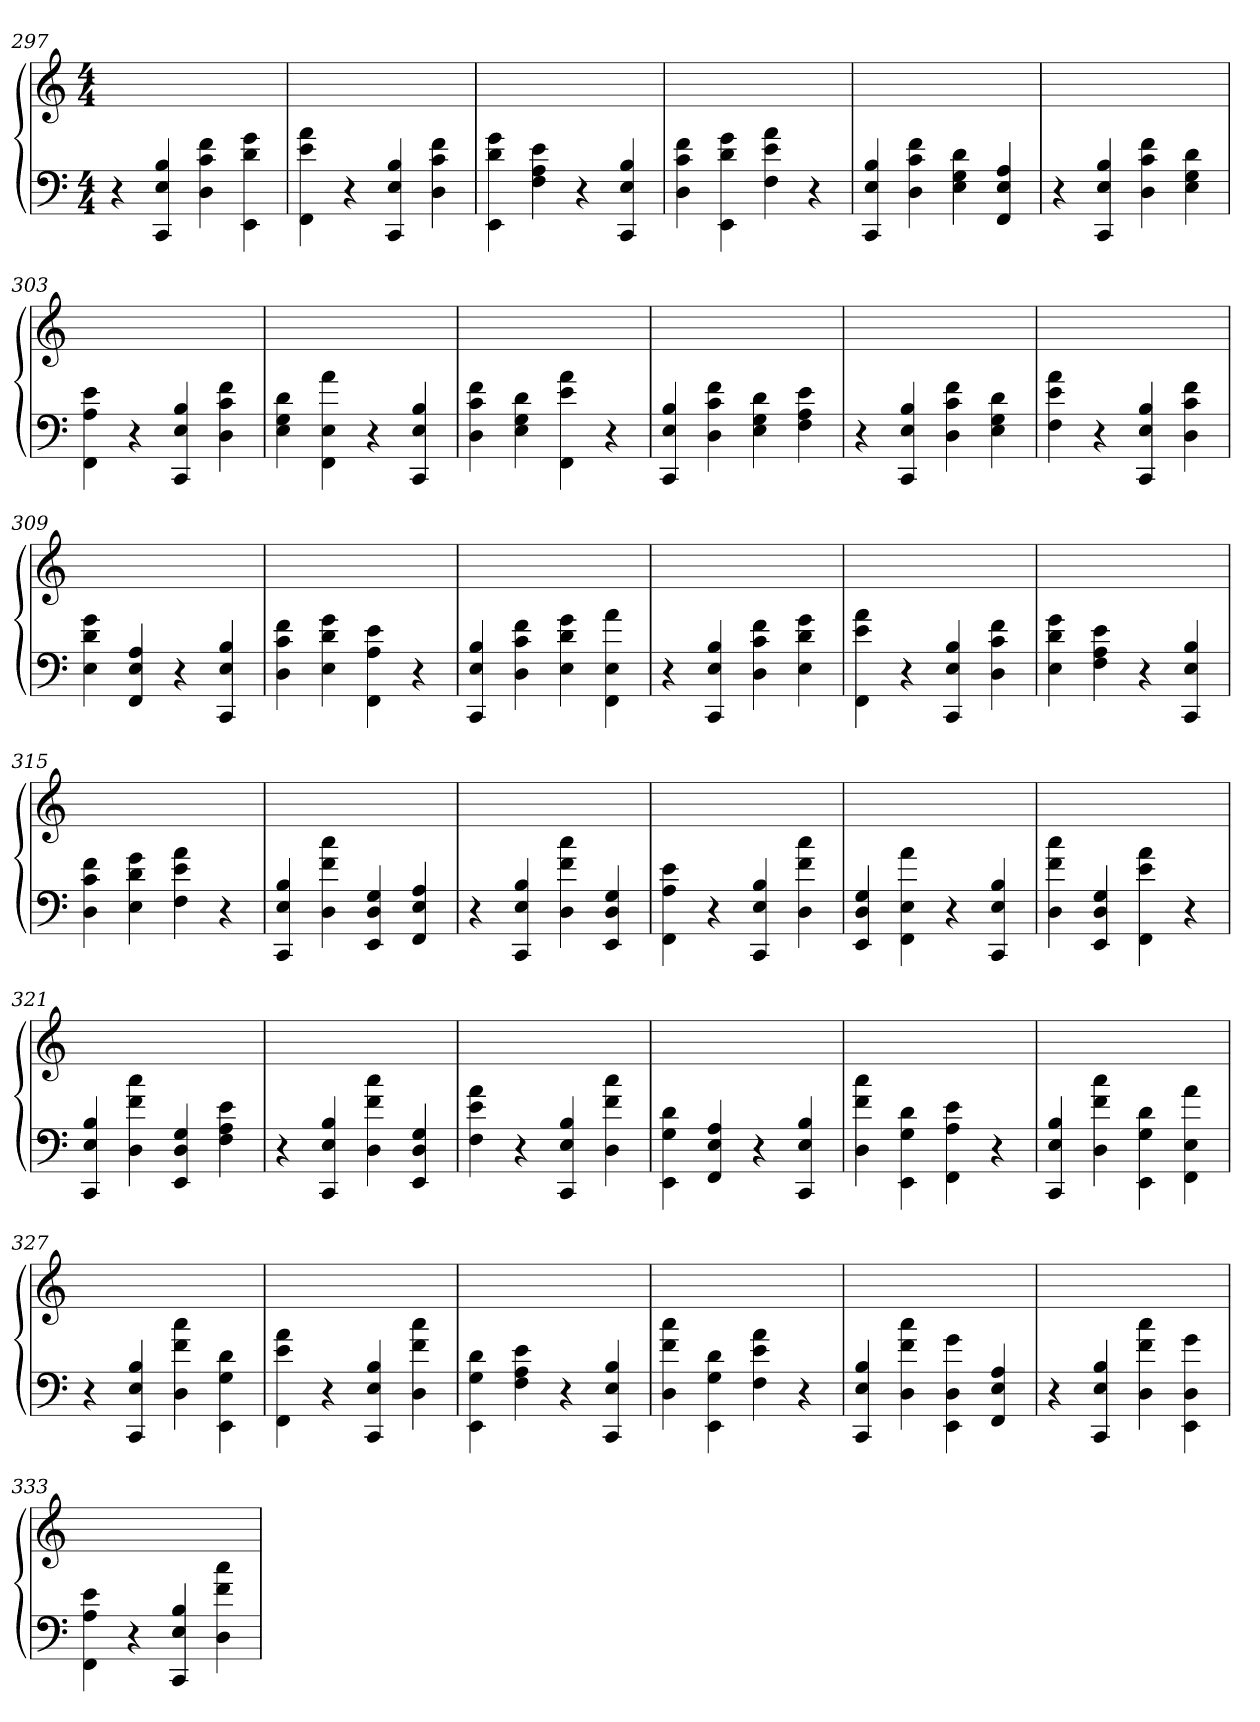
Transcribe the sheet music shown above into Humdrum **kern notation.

**kern	**kern
*part2	*part1
*staff2	*staff1
*clefF4	*clefG2
*k[]	*k[]
*C:	*C:
*M4/4	*M4/4
=297	=297
4r	1ryy
4CC 4E 4B	.
4D 4c 4f	.
4EE 4d 4g	.
=298	=298
4FF 4e 4a	1ryy
4r	.
4CC 4E 4B	.
4D 4c 4f	.
=299	=299
4EE 4d 4g	1ryy
4F 4A 4e	.
4r	.
4CC 4E 4B	.
=300	=300
4D 4c 4f	1ryy
4EE 4d 4g	.
4F 4e 4a	.
4r	.
=301	=301
4CC 4E 4B	1ryy
4D 4c 4f	.
4E 4G 4d	.
4FF 4E 4A	.
=302	=302
4r	1ryy
4CC 4E 4B	.
4D 4c 4f	.
4E 4G 4d	.
=303	=303
4FF 4A 4e	1ryy
4r	.
4CC 4E 4B	.
4D 4c 4f	.
=304	=304
4E 4G 4d	1ryy
4FF 4E 4a	.
4r	.
4CC 4E 4B	.
=305	=305
4D 4c 4f	1ryy
4E 4G 4d	.
4FF 4e 4a	.
4r	.
=306	=306
4CC 4E 4B	1ryy
4D 4c 4f	.
4E 4G 4d	.
4F 4A 4e	.
=307	=307
4r	1ryy
4CC 4E 4B	.
4D 4c 4f	.
4E 4G 4d	.
=308	=308
4F 4e 4a	1ryy
4r	.
4CC 4E 4B	.
4D 4c 4f	.
=309	=309
4E 4d 4g	1ryy
4FF 4E 4A	.
4r	.
4CC 4E 4B	.
=310	=310
4D 4c 4f	1ryy
4E 4d 4g	.
4FF 4A 4e	.
4r	.
=311	=311
4CC 4E 4B	1ryy
4D 4c 4f	.
4E 4d 4g	.
4FF 4E 4a	.
=312	=312
4r	1ryy
4CC 4E 4B	.
4D 4c 4f	.
4E 4d 4g	.
=313	=313
4FF 4e 4a	1ryy
4r	.
4CC 4E 4B	.
4D 4c 4f	.
=314	=314
4E 4d 4g	1ryy
4F 4A 4e	.
4r	.
4CC 4E 4B	.
=315	=315
4D 4c 4f	1ryy
4E 4d 4g	.
4F 4e 4a	.
4r	.
=316	=316
4CC 4E 4B	1ryy
4D 4f 4cc	.
4EE 4D 4G	.
4FF 4E 4A	.
=317	=317
4r	1ryy
4CC 4E 4B	.
4D 4f 4cc	.
4EE 4D 4G	.
=318	=318
4FF 4A 4e	1ryy
4r	.
4CC 4E 4B	.
4D 4f 4cc	.
=319	=319
4EE 4D 4G	1ryy
4FF 4E 4a	.
4r	.
4CC 4E 4B	.
=320	=320
4D 4f 4cc	1ryy
4EE 4D 4G	.
4FF 4e 4a	.
4r	.
=321	=321
4CC 4E 4B	1ryy
4D 4f 4cc	.
4EE 4D 4G	.
4F 4A 4e	.
=322	=322
4r	1ryy
4CC 4E 4B	.
4D 4f 4cc	.
4EE 4D 4G	.
=323	=323
4F 4e 4a	1ryy
4r	.
4CC 4E 4B	.
4D 4f 4cc	.
=324	=324
4EE 4G 4d	1ryy
4FF 4E 4A	.
4r	.
4CC 4E 4B	.
=325	=325
4D 4f 4cc	1ryy
4EE 4G 4d	.
4FF 4A 4e	.
4r	.
=326	=326
4CC 4E 4B	1ryy
4D 4f 4cc	.
4EE 4G 4d	.
4FF 4E 4a	.
=327	=327
4r	1ryy
4CC 4E 4B	.
4D 4f 4cc	.
4EE 4G 4d	.
=328	=328
4FF 4e 4a	1ryy
4r	.
4CC 4E 4B	.
4D 4f 4cc	.
=329	=329
4EE 4G 4d	1ryy
4F 4A 4e	.
4r	.
4CC 4E 4B	.
=330	=330
4D 4f 4cc	1ryy
4EE 4G 4d	.
4F 4e 4a	.
4r	.
=331	=331
4CC 4E 4B	1ryy
4D 4f 4cc	.
4EE 4D 4g	.
4FF 4E 4A	.
=332	=332
4r	1ryy
4CC 4E 4B	.
4D 4f 4cc	.
4EE 4D 4g	.
=333	=333
4FF 4A 4e	1ryy
4r	.
4CC 4E 4B	.
4D 4f 4cc	.
=	=
*-	*-
